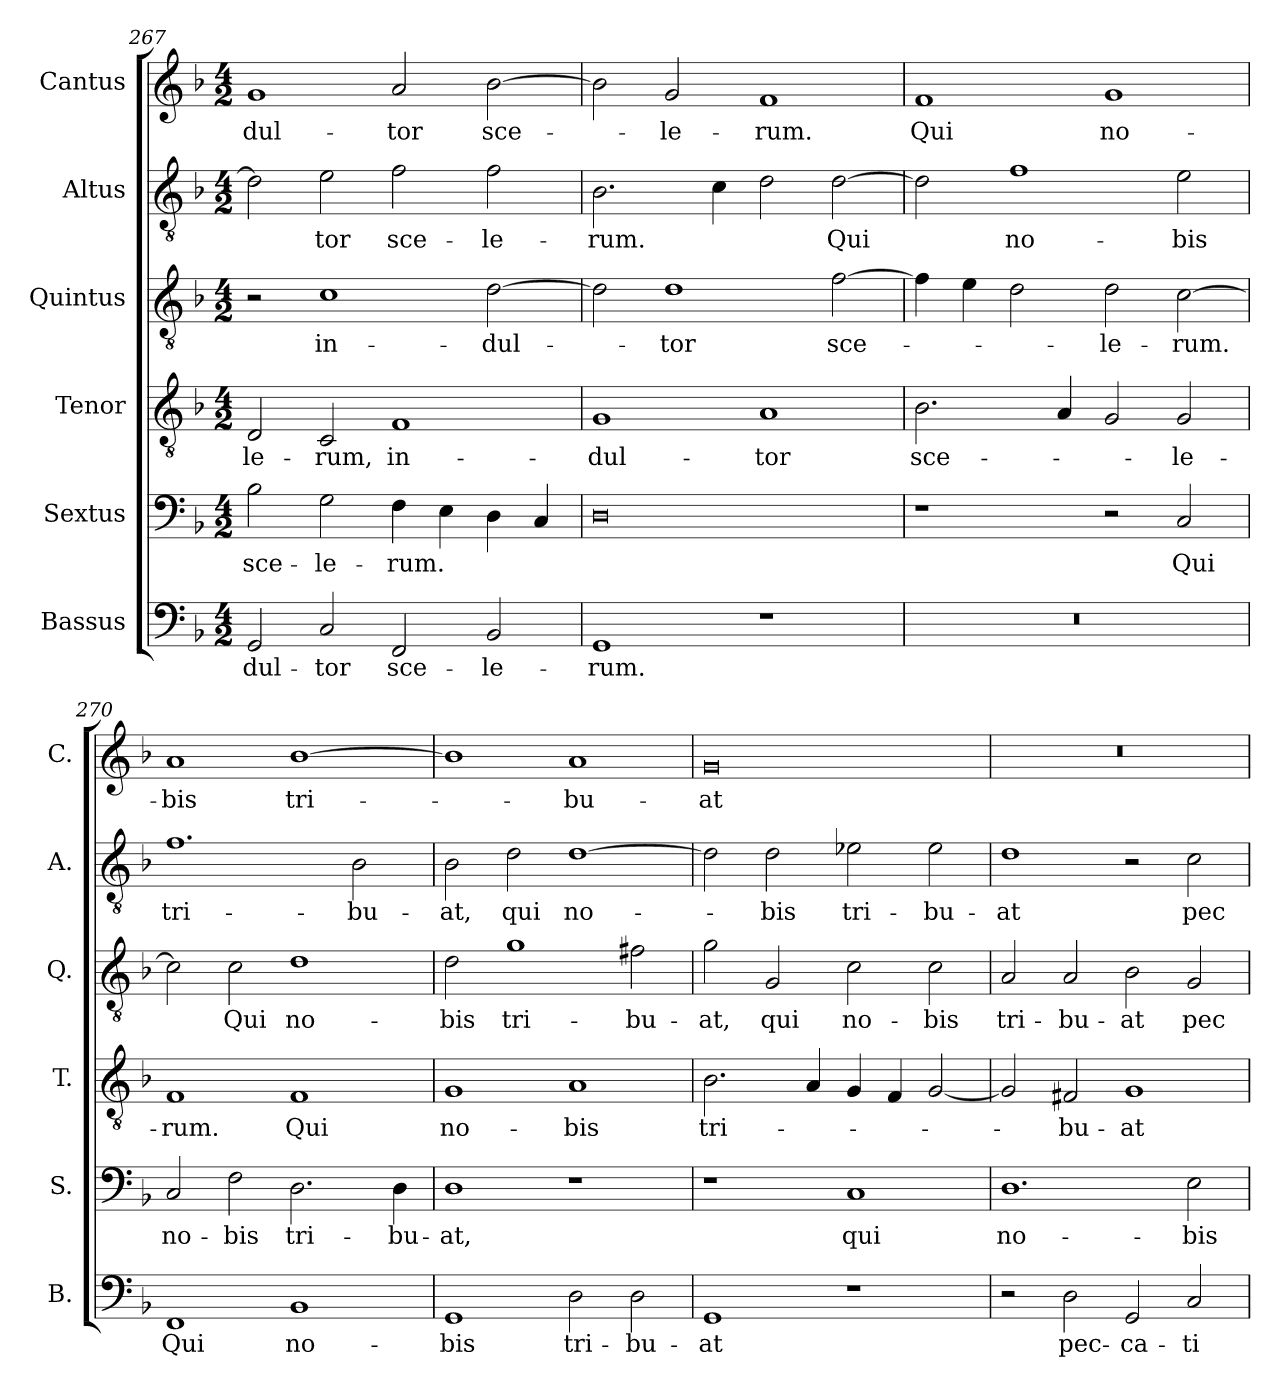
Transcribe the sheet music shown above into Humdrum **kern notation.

**kern	**text	**kern	**text	**kern	**text	**kern	**text	**kern	**text	**kern	**text
*part6	*part6	*part5	*part5	*part4	*part4	*part3	*part3	*part2	*part2	*part1	*part1
*staff6	*staff6	*staff5	*staff5	*staff4	*staff4	*staff3	*staff3	*staff2	*staff2	*staff1	*staff1
*I"Bassus	*	*I"Sextus	*	*I"Tenor	*	*I"Quintus	*	*I"Altus	*	*I"Cantus	*
*I'B.	*	*I'S.	*	*I'T.	*	*I'Q.	*	*I'A.	*	*I'C.	*
*clefF4	*	*clefF4	*	*clefGv2	*	*clefGv2	*	*clefGv2	*	*clefG2	*
*k[b-]	*	*k[b-]	*	*k[b-]	*	*k[b-]	*	*k[b-]	*	*k[b-]	*
*F:	*	*F:	*	*F:	*	*F:	*	*F:	*	*F:	*
*M4/2	*	*M4/2	*	*M4/2	*	*M4/2	*	*M4/2	*	*M4/2	*
=267	=267	=267	=267	=267	=267	=267	=267	=267	=267	=267	=267
2GG/	-dul-	2B-\	sce-	2D/	-le-	2r	.	2d\]	.	1g	-dul-
2C/	-tor	2G\	-le-	2C/	-rum,	1c	in-	2e\	-tor	.	.
2FF/	sce-	4F\	-rum.	1F	in-	.	.	2f\	sce-	2a/	-tor
.	.	4E\	.	.	.	.	.	.	.	.	.
2BB-/	-le-	4D\	.	.	.	[2d\	-dul-	2f\	-le-	[2b-\	sce-
.	.	4C/	.	.	.	.	.	.	.	.	.
=268	=268	=268	=268	=268	=268	=268	=268	=268	=268	=268	=268
1GG	-rum.	0D	.	1G	-dul-	2d\]	.	2.B-\	-rum.	2b-\]	.
.	.	.	.	.	.	1d	-tor	.	.	2g/	-le-
.	.	.	.	.	.	.	.	4c\	.	.	.
1r	.	.	.	1A	-tor	.	.	2d\	.	1f	-rum.
.	.	.	.	.	.	[2f\	sce-	[2d\	Qui	.	.
=269	=269	=269	=269	=269	=269	=269	=269	=269	=269	=269	=269
0r	.	1r	.	2.B-\	sce-	4f\]	.	2d\]	.	1f	Qui
.	.	.	.	.	.	4e\	.	.	.	.	.
.	.	.	.	.	.	2d\	.	1f	no-	.	.
.	.	.	.	4A/	.	.	.	.	.	.	.
.	.	2r	.	2G/	.	2d\	-le-	.	.	1g	no-
.	.	2C/	Qui	2G/	-le-	[2c\	-rum.	2e\	-bis	.	.
=270	=270	=270	=270	=270	=270	=270	=270	=270	=270	=270	=270
1FF	Qui	2C/	no-	1F	-rum.	2c\]	.	1.f	tri-	1a	-bis
.	.	2F\	-bis	.	.	2c\	Qui	.	.	.	.
1BB-	no-	2.D\	tri-	1F	Qui	1d	no-	.	.	[1b-	tri-
.	.	.	.	.	.	.	.	2B-\	-bu-	.	.
.	.	4D\	-bu-	.	.	.	.	.	.	.	.
!!LO:PB:g=z
=271	=271	=271	=271	=271	=271	=271	=271	=271	=271	=271	=271
1GG	-bis	1D	-at,	1G	no-	2d\	-bis	2B-\	-at,	1b-]	.
.	.	.	.	.	.	1g	tri-	2d\	qui	.	.
2D\	tri-	1r	.	1A	-bis	.	.	[1d	no-	1a	-bu-
2D\	-bu-	.	.	.	.	2f#X\	-bu-	.	.	.	.
=272	=272	=272	=272	=272	=272	=272	=272	=272	=272	=272	=272
1GG	-at	1r	.	2.B-\	tri-	2g\	-at,	2d\]	.	0g	-at
.	.	.	.	.	.	2G/	qui	2d\	-bis	.	.
.	.	.	.	4A/	.	.	.	.	.	.	.
1r	.	1C	qui	4G/	.	2c\	no-	2e-X\	tri-	.	.
.	.	.	.	4F/	.	.	.	.	.	.	.
.	.	.	.	[2G/	.	2c\	-bis	2e-\	-bu-	.	.
=273	=273	=273	=273	=273	=273	=273	=273	=273	=273	=273	=273
2r	.	1.D	no-	2G/]	.	2A/	tri-	1d	-at	0r	.
2D\	pec-	.	.	2F#X/	-bu-	2A/	-bu-	.	.	.	.
2GG/	-ca-	.	.	1G	-at	2B-\	-at	2r	.	.	.
2C/	-ti	2E\	-bis	.	.	2G/	pec-	2c\	pec-	.	.
=	=	=	=	=	=	=	=	=	=	=	=
*-	*-	*-	*-	*-	*-	*-	*-	*-	*-	*-	*-
